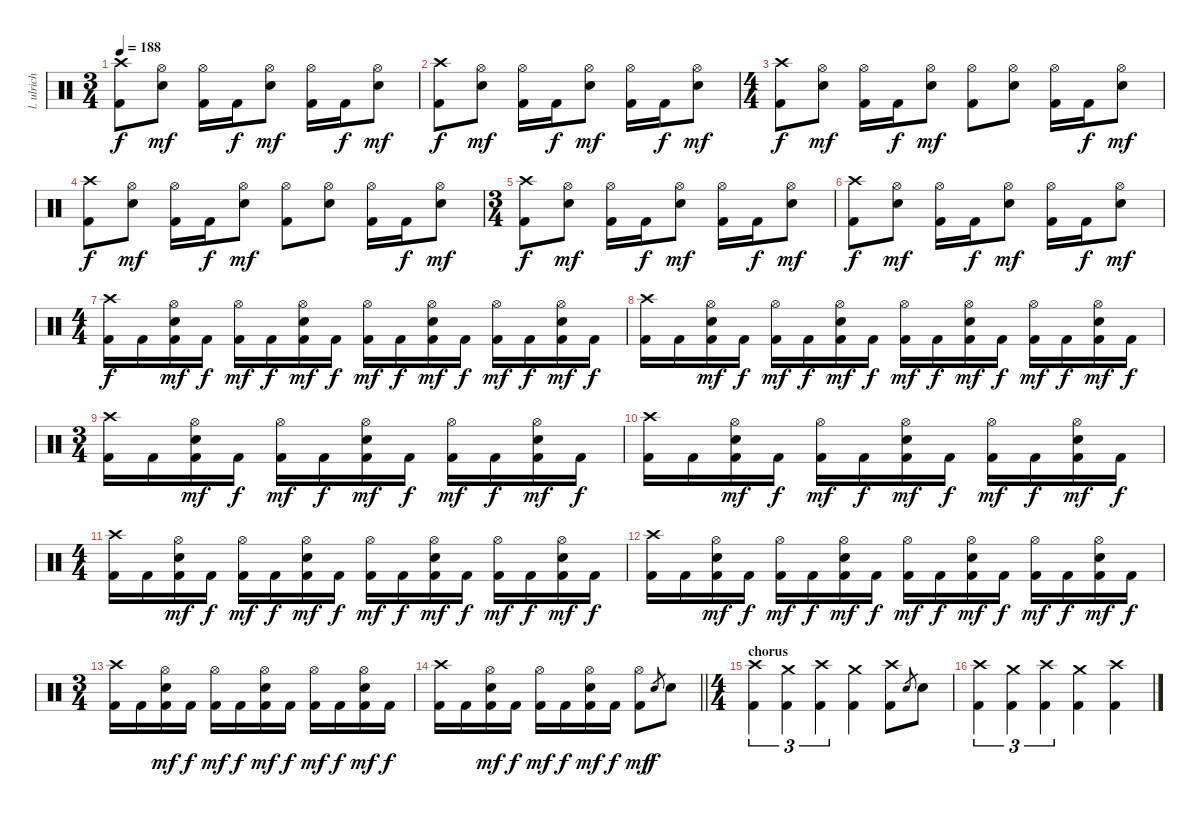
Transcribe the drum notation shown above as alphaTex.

\track ("l. ulrich - drums" "l. ulrich ") {instrument percussion}
\staff {score}
\articulation defaults
\ts (3 4)
\tempo 188
\clef neutral
\ks c
("Crash high (hit)" "Kick (hit) 2").8{dy f} ("Hi-Hat (open)" "Snare (hit) 2").8{dy mf} ("Hi-Hat (open)" "Kick (hit) 2").16 "Kick (hit) 2".16{dy f} ("Hi-Hat (open)" "Snare (hit) 2").8{dy mf} ("Hi-Hat (open)" "Kick (hit) 2").16 "Kick (hit) 2".16{dy f} ("Hi-Hat (open)" "Snare (hit) 2").8{dy mf} |
("Crash high (hit)" "Kick (hit) 2").8{dy f} ("Hi-Hat (open)" "Snare (hit) 2").8{dy mf} ("Hi-Hat (open)" "Kick (hit) 2").16 "Kick (hit) 2".16{dy f} ("Hi-Hat (open)" "Snare (hit) 2").8{dy mf} ("Hi-Hat (open)" "Kick (hit) 2").16 "Kick (hit) 2".16{dy f} ("Hi-Hat (open)" "Snare (hit) 2").8{dy mf} |
\ts (4 4)
("Crash high (hit)" "Kick (hit) 2").8{dy f} ("Hi-Hat (open)" "Snare (hit) 2").8{dy mf} ("Hi-Hat (open)" "Kick (hit) 2").16 "Kick (hit) 2".16{dy f} ("Hi-Hat (open)" "Snare (hit) 2").8{dy mf} ("Hi-Hat (open)" "Kick (hit) 2").8 ("Hi-Hat (open)" "Snare (hit) 2").8 ("Hi-Hat (open)" "Kick (hit) 2").16 "Kick (hit) 2".16{dy f} ("Hi-Hat (open)" "Snare (hit) 2").8{dy mf} |
("Crash high (hit)" "Kick (hit) 2").8{dy f} ("Hi-Hat (open)" "Snare (hit) 2").8{dy mf} ("Hi-Hat (open)" "Kick (hit) 2").16 "Kick (hit) 2".16{dy f} ("Hi-Hat (open)" "Snare (hit) 2").8{dy mf} ("Hi-Hat (open)" "Kick (hit) 2").8 ("Hi-Hat (open)" "Snare (hit) 2").8 ("Hi-Hat (open)" "Kick (hit) 2").16 "Kick (hit) 2".16{dy f} ("Hi-Hat (open)" "Snare (hit) 2").8{dy mf} |
\ts (3 4)
("Crash high (hit)" "Kick (hit) 2").8{dy f} ("Hi-Hat (open)" "Snare (hit) 2").8{dy mf} ("Hi-Hat (open)" "Kick (hit) 2").16 "Kick (hit) 2".16{dy f} ("Hi-Hat (open)" "Snare (hit) 2").8{dy mf} ("Hi-Hat (open)" "Kick (hit) 2").16 "Kick (hit) 2".16{dy f} ("Hi-Hat (open)" "Snare (hit) 2").8{dy mf} |
("Crash high (hit)" "Kick (hit) 2").8{dy f} ("Hi-Hat (open)" "Snare (hit) 2").8{dy mf} ("Hi-Hat (open)" "Kick (hit) 2").16 "Kick (hit) 2".16{dy f} ("Hi-Hat (open)" "Snare (hit) 2").8{dy mf} ("Hi-Hat (open)" "Kick (hit) 2").16 "Kick (hit) 2".16{dy f} ("Hi-Hat (open)" "Snare (hit) 2").8{dy mf} |
\ts (4 4)
("Crash high (hit)" "Kick (hit) 2").16{dy f} "Kick (hit) 2".16 ("Hi-Hat (open)" "Snare (hit) 2" "Kick (hit) 2").16{dy mf} "Kick (hit) 2".16{dy f} ("Hi-Hat (open)" "Kick (hit) 2").16{dy mf} "Kick (hit) 2".16{dy f} ("Hi-Hat (open)" "Snare (hit) 2" "Kick (hit) 2").16{dy mf} "Kick (hit) 2".16{dy f} ("Hi-Hat (open)" "Kick (hit) 2").16{dy mf} "Kick (hit) 2".16{dy f} ("Hi-Hat (open)" "Snare (hit) 2" "Kick (hit) 2").16{dy mf} "Kick (hit) 2".16{dy f} ("Hi-Hat (open)" "Kick (hit) 2").16{dy mf} "Kick (hit) 2".16{dy f} ("Hi-Hat (open)" "Snare (hit) 2" "Kick (hit) 2").16{dy mf} "Kick (hit) 2".16{dy f} |
("Crash high (hit)" "Kick (hit) 2").16 "Kick (hit) 2".16 ("Hi-Hat (open)" "Snare (hit) 2" "Kick (hit) 2").16{dy mf} "Kick (hit) 2".16{dy f} ("Hi-Hat (open)" "Kick (hit) 2").16{dy mf} "Kick (hit) 2".16{dy f} ("Hi-Hat (open)" "Snare (hit) 2" "Kick (hit) 2").16{dy mf} "Kick (hit) 2".16{dy f} ("Hi-Hat (open)" "Kick (hit) 2").16{dy mf} "Kick (hit) 2".16{dy f} ("Hi-Hat (open)" "Snare (hit) 2" "Kick (hit) 2").16{dy mf} "Kick (hit) 2".16{dy f} ("Hi-Hat (open)" "Kick (hit) 2").16{dy mf} "Kick (hit) 2".16{dy f} ("Hi-Hat (open)" "Snare (hit) 2" "Kick (hit) 2").16{dy mf} "Kick (hit) 2".16{dy f} |
\ts (3 4)
("Crash high (hit)" "Kick (hit) 2").16 "Kick (hit) 2".16 ("Hi-Hat (open)" "Snare (hit) 2" "Kick (hit) 2").16{dy mf} "Kick (hit) 2".16{dy f} ("Hi-Hat (open)" "Kick (hit) 2").16{dy mf} "Kick (hit) 2".16{dy f} ("Hi-Hat (open)" "Snare (hit) 2" "Kick (hit) 2").16{dy mf} "Kick (hit) 2".16{dy f} ("Hi-Hat (open)" "Kick (hit) 2").16{dy mf} "Kick (hit) 2".16{dy f} ("Hi-Hat (open)" "Snare (hit) 2" "Kick (hit) 2").16{dy mf} "Kick (hit) 2".16{dy f} |
("Crash high (hit)" "Kick (hit) 2").16 "Kick (hit) 2".16 ("Hi-Hat (open)" "Snare (hit) 2" "Kick (hit) 2").16{dy mf} "Kick (hit) 2".16{dy f} ("Hi-Hat (open)" "Kick (hit) 2").16{dy mf} "Kick (hit) 2".16{dy f} ("Hi-Hat (open)" "Snare (hit) 2" "Kick (hit) 2").16{dy mf} "Kick (hit) 2".16{dy f} ("Hi-Hat (open)" "Kick (hit) 2").16{dy mf} "Kick (hit) 2".16{dy f} ("Hi-Hat (open)" "Snare (hit) 2" "Kick (hit) 2").16{dy mf} "Kick (hit) 2".16{dy f} |
\ts (4 4)
("Crash high (hit)" "Kick (hit) 2").16 "Kick (hit) 2".16 ("Hi-Hat (open)" "Snare (hit) 2" "Kick (hit) 2").16{dy mf} "Kick (hit) 2".16{dy f} ("Hi-Hat (open)" "Kick (hit) 2").16{dy mf} "Kick (hit) 2".16{dy f} ("Hi-Hat (open)" "Snare (hit) 2" "Kick (hit) 2").16{dy mf} "Kick (hit) 2".16{dy f} ("Hi-Hat (open)" "Kick (hit) 2").16{dy mf} "Kick (hit) 2".16{dy f} ("Hi-Hat (open)" "Snare (hit) 2" "Kick (hit) 2").16{dy mf} "Kick (hit) 2".16{dy f} ("Hi-Hat (open)" "Kick (hit) 2").16{dy mf} "Kick (hit) 2".16{dy f} ("Hi-Hat (open)" "Snare (hit) 2" "Kick (hit) 2").16{dy mf} "Kick (hit) 2".16{dy f} |
("Crash high (hit)" "Kick (hit) 2").16 "Kick (hit) 2".16 ("Hi-Hat (open)" "Snare (hit) 2" "Kick (hit) 2").16{dy mf} "Kick (hit) 2".16{dy f} ("Hi-Hat (open)" "Kick (hit) 2").16{dy mf} "Kick (hit) 2".16{dy f} ("Hi-Hat (open)" "Snare (hit) 2" "Kick (hit) 2").16{dy mf} "Kick (hit) 2".16{dy f} ("Hi-Hat (open)" "Kick (hit) 2").16{dy mf} "Kick (hit) 2".16{dy f} ("Hi-Hat (open)" "Snare (hit) 2" "Kick (hit) 2").16{dy mf} "Kick (hit) 2".16{dy f} ("Hi-Hat (open)" "Kick (hit) 2").16{dy mf} "Kick (hit) 2".16{dy f} ("Hi-Hat (open)" "Snare (hit) 2" "Kick (hit) 2").16{dy mf} "Kick (hit) 2".16{dy f} |
\ts (3 4)
("Crash high (hit)" "Kick (hit) 2").16 "Kick (hit) 2".16 ("Hi-Hat (open)" "Snare (hit) 2" "Kick (hit) 2").16{dy mf} "Kick (hit) 2".16{dy f} ("Hi-Hat (open)" "Kick (hit) 2").16{dy mf} "Kick (hit) 2".16{dy f} ("Hi-Hat (open)" "Snare (hit) 2" "Kick (hit) 2").16{dy mf} "Kick (hit) 2".16{dy f} ("Hi-Hat (open)" "Kick (hit) 2").16{dy mf} "Kick (hit) 2".16{dy f} ("Hi-Hat (open)" "Snare (hit) 2" "Kick (hit) 2").16{dy mf} "Kick (hit) 2".16{dy f} |
\barLineRight lightlight
("Crash high (hit)" "Kick (hit) 2").16 "Kick (hit) 2".16 ("Hi-Hat (open)" "Snare (hit) 2" "Kick (hit) 2").16{dy mf} "Kick (hit) 2".16{dy f} ("Hi-Hat (open)" "Kick (hit) 2").16{dy mf} "Kick (hit) 2".16{dy f} ("Hi-Hat (open)" "Snare (hit) 2" "Kick (hit) 2").16{dy mf} "Kick (hit) 2".16{dy f} ("Hi-Hat (open)" "Kick (hit) 2").8{dy mf} "Snare (hit) 2".8{gr dy f} "Snare (hit) 2".8 |
\ts (4 4)
\section ("" "chorus")
("Crash high (hit)" "Kick (hit) 2").4{tu (3 2)} ("Crash medium (hit)" "Kick (hit) 2").4{tu (3 2)} ("Crash high (hit)" "Kick (hit) 2").4{tu (3 2)} ("Crash medium (hit)" "Kick (hit) 2").4 ("Crash high (hit)" "Kick (hit) 2").8 "Snare (hit) 2".8{gr} "Snare (hit) 2".8 |
("Crash high (hit)" "Kick (hit) 2").4{tu (3 2)} ("Crash medium (hit)" "Kick (hit) 2").4{tu (3 2)} ("Crash high (hit)" "Kick (hit) 2").4{tu (3 2)} ("Crash medium (hit)" "Kick (hit) 2").4 ("Crash high (hit)" "Kick (hit) 2").4
